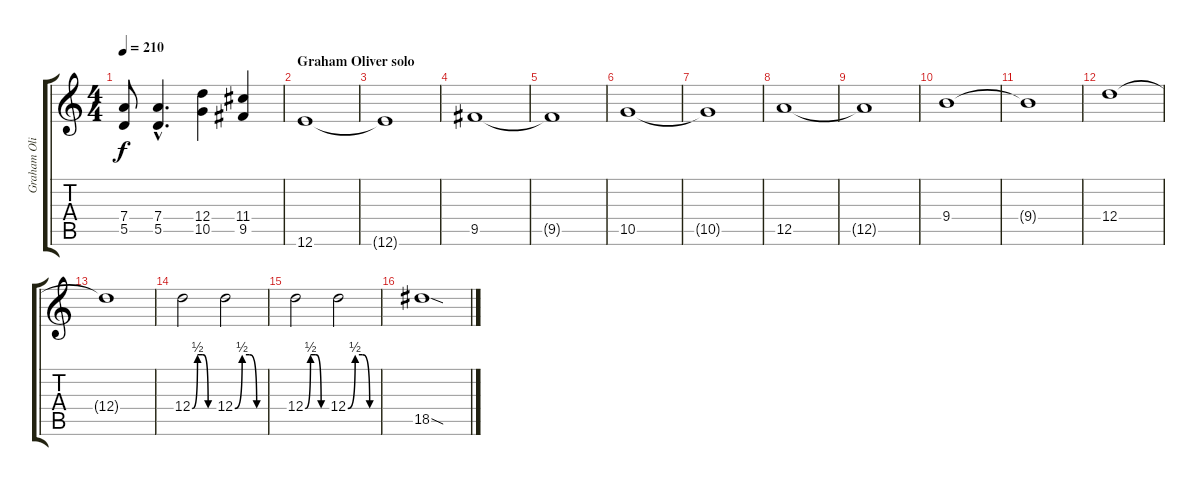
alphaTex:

\track ("Graham Oliver" "Graham Oli") {instrument distortionguitar}
\staff {score tabs}
\tuning (E4 B3 G3 D3 A2 E2) {hide}
\ts (4 4)
\tempo 210
\clef g2
\ks c
(7.4{t} 5.5{t}).8{dy f} (7.4{hac} 5.5{hac}).4{d} (12.4 10.5).4 (11.4 9.5).4 |
\section ("" "Graham Oliver solo")
12.6.1 |
12.6{t}.1 |
9.5.1 |
9.5{t}.1 |
10.5.1 |
10.5{t}.1 |
12.5.1 |
12.5{t}.1 |
9.4.1 |
9.4{t}.1 |
12.4.1 |
12.4{t}.1 |
12.4{be (custom 0 0 15 2 30 2 45 0 60 0)}.2 12.4{be (custom 0 0 15 2 30 2 45 0 60 0)}.2 |
12.4{be (custom 0 0 15 2 30 2 45 0 60 0)}.2 12.4{be (custom 0 0 15 2 30 2 45 0 60 0)}.2 |
18.5{sod}.1
